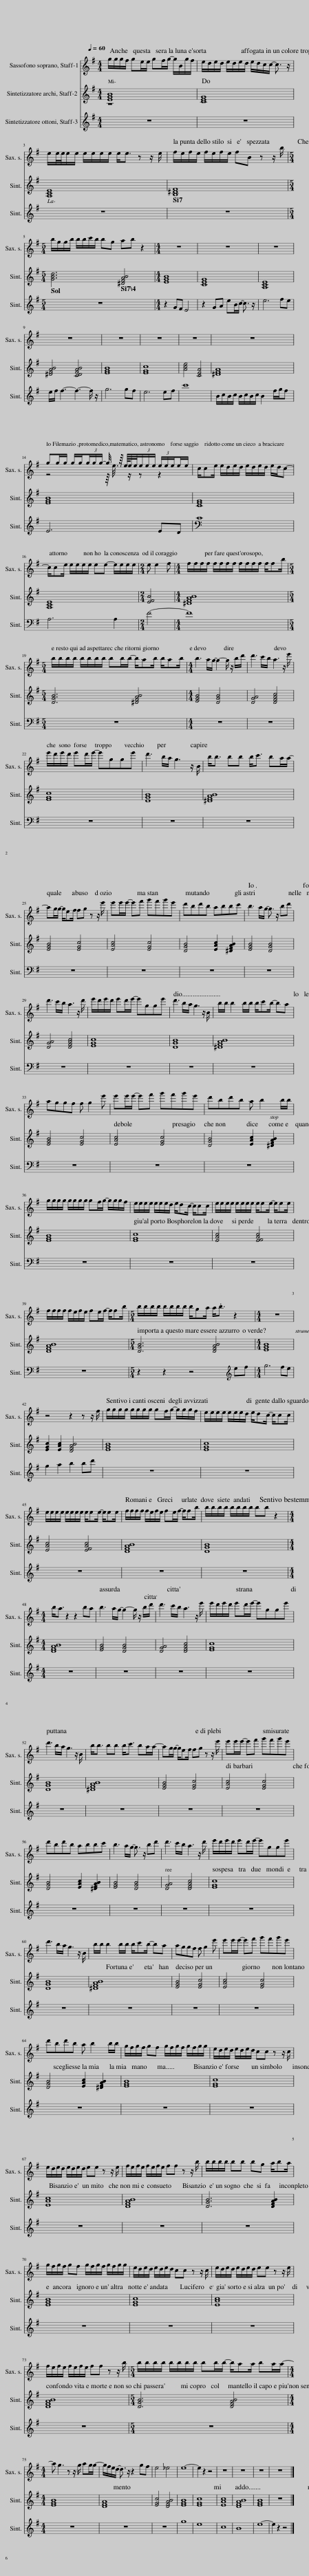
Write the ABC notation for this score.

X:1
%%score ( 1 2 ) ( 3 4 ) 5
L:1/8
Q:1/4=60
M:4/4
I:linebreak $
K:G
V:1 treble transpose=-2
V:2 treble transpose="-2 "
V:3 treble
V:4 treble
V:5 treble
V:1
[K:G] a/a/a/^g/ af/f/ ag/a/- a/^c/a/g/ | f/e/f/e/ f/e/f/e/ f/e/d/d/- d3/2 z/ |$ f/f/4f/4f/f/ f/f/f/f/ f<f z z/ f/ | ^g/f/g/f/ g/f/g/f/ g^c z z/ ^c'/ |$[M:5/4] ^c'/a/a/c'/ c'/c'/d'/c'/ c'a bc' z2 | %5
[M:4/4] z8 | z8 | z8 |$ z8 | z8 | %10
 z8 | z8 | z8 |$ aa/a/ a/a/(3a/a/a/- a/4 z/8 f/8f/4f/4(3f/f/f/ (3f/f/f/f/f/ | d/df/ f/e/f/e/ f/e/f/e/ f/e/d- |$ %15
 d/df/ f/f/f/f/ ff- f/f/f/f/ |[M:2/4] f f2 ^g |[M:4/4] ^g/g/g/g/ g/g/g/g/ g/g/g/g/ g/g^c'/ |$[M:5/4] ^c'/c'/c'/c'/ c'/c'/c'/c'/ c'c'/c'/- c'/bc'/ c'/bc'/ |[M:4/4] ^c'3 b/a/- a2- a/ z/ c'/e'/ |$ %20
 e'3 d'/^c'/ b3 z/ f'/ | f'/e'/f'/e'/ f'e'/f'/- f'aaf' | e'3 ^c'/b/ a3 z/ ^c/ |$ ^c'<c' c'c' c'<d' c'b/b/- | ba/a/- a/f^g/ ga z z/ f'/ | %25
 f'f'/f'/- f'^g' a'g'a'f' |$ e'^c'e'c' bc'c'd' | ^c'3 b/a/- a3/2 z/ c'e' | e'3 d'/^c'/ b3 z/ e'/ |$ f'/e'/f'/e'/ f'e'/f'/- f'aaf' | %30
 e'3 ^c'/b/ a3 z/ ^c/ | ^c'/c'/ c'2 c'/c'/ c'/d'c'/- c'b |$ baa^g g a2 f' | f'f'/f'/- f'^g' a'g'a'f' | e'^c'e'c' b c'2 c'/c'/ |$ %35
 a/a/a/a/ a/a/a/a/ a^g/a/- a/a/a/g/ | f/f/f/f/ f/f/f/e/ f/ed/- d/dd/ |$ f/f/f/f/ f/f/f/f/ f/ff/- f/ff/ | ^g/g/g/g/ g/f/g/f/ gf/g/- g/g^c'/ |$[M:5/4] ^c'/c'/c'/c'/ c'/c'/c'/c'/ c'/ab/ b<.c' z2 | %40
[M:4/4] z8 | z4 z2 z z/ ^g/ |$ a/a/a/a/ a/a/a/a/ a^g/a/- a/a/a/g/ | f/f/f/f/ f/f/f/e/ f/ed/- d/dd/ |$ f/f/f/f/ f/f/f/f/ f/ff/- f/ff/ | %45
 ^g/g/g/g/ g/f/g/f/ gf/g/- g/g^c'/ |$ ^c'/c'/c'/c'/ c'/c'/c'/c'/ c'c' z2 |[M:4/4] ^c'<b z2 z2 c'b | ^c'3 b/a/- a2- a/ z/ c'/e'/ | e'3 d'/^c'/ b3 z/ f'/ |$ %50
 f'/e'/f'/e'/ f'e'/f'/- f'aaf' | e'3 ^c'/b/ a3 z/ ^c/ | ^c'<c' c'c' c'<d' c'b/b/- |$ ba/a/- a/f^g/ ga z z/ f'/ | f'f'/f'/- f'^g' a'g'a'f' | %55
 e'^c'e'c' bc'c'd' |$ ^c'3 b/a/- a3/2 z/ c'e' | e'3 d'/^c'/ b3 z/ e'/ | f'/e'/f'/e'/ f'e'/f'/- f'aaf' | e'3 ^c'/b/ a3 z/ ^c/ |$ %60
 ^c'/c'/ c'2 c'/c'/ c'/d'c'/- c'b | baa^g g a2 f' | f'f'/f'/- f'^g' a'g'a'f' |$ e'^c'e'c' b c'2 c'/c'/ | a/^g/a/g/ ag a/g/a/g/ a/g/a/a/ | %65
 f/e/f/e/ f/e/f/e/ dd z z/ d/ |$ f/e/f/e/ f/e/f/e/ ff z z/ f/ | ^g/f/g/f/ g/f/g/f/ gg z z/ ^c'/ | ^c'/c'/c'/c'/ c'c' c'a b/c'b/ |$ a/^g/a/g/ ag a/g/a/g/ a/g/a/a/ | %70
 f/e/f/e/ f/e/f/e/ dd z z/ d/ | f/e/f/e/ f/e/f/e/ ff z z/ f/ |$ ^g/f/g/f/ g/f/g/f/ gg z z/ ^c'/ |[M:5/4] ^c'/c'/c'/c'/ c'/c'/c'/c'/ c'c'/c'/- c'/bb/ c'b/b/- |$[M:4/4] b a3 z z/ a/ ba/a/- | %75
 a/^g/f/e/- e3/2 z/ z2 ag | f4 =f4 | f8- | f2 z2 z4 | z8 | %80
 z8 | z8 |$ z8 |] %83
V:2
[K:G] x8 | x8 |$ x8 | x8 |$[M:5/4] x10 | %5
[M:4/4] x8 | x8 | x8 |$ x8 | x8 | %10
 x8 | x8 | x8 |$ z4 z/8 .f3/8 z/ z z2 | x8 |$ %15
 x8 |[M:2/4] x4 |[M:4/4] x8 |$[M:5/4] x10 |[M:4/4] x8 |$ %20
 x8 | x8 | x8 |$ x8 | x8 | %25
 x8 |$ x8 | x8 | x8 |$ x8 | %30
 x8 | x8 |$ x8 | x8 | x8 |$ %35
 x8 | x8 |$ x8 | x8 |$[M:5/4] x10 | %40
[M:4/4] x8 | x8 |$ x8 | x8 |$ x8 | %45
 x8 |$ x8 |[M:4/4] x8 | x8 | x8 |$ %50
 x8 | x8 | x8 |$ x8 | x8 | %55
 x8 |$ x8 | x8 | x8 | x8 |$ %60
 x8 | x8 | x8 |$ x8 | x8 | %65
 x8 |$ x8 | x8 | x8 |$ x8 | %70
 x8 | x8 |$ x8 |[M:5/4] x10 |$[M:4/4] x8 | %75
 x8 | x8 | x8 | x8 | x8 | %80
 x8 | x8 |$ x8 |] %83
V:3
 [EG]8 | [CEG]8 |$ [A,CE]8 | [B,^DF]8 |$[M:5/4] [GBd]6 [^DFAB]4 | %5
[M:4/4] [EGB]8 | [CEG]8 | [A,CE]8 |$ [^DFAB]4 [CDFAB]4 | [EGB]8 | %10
 [EGc]8 | [Ace]4 [CEA]4 | [^DFA]8 |$ [EGB]8 | [CEG]8 |$ %15
 [A,CE]8 |[M:2/4] [EFB]4 |[M:4/4] [^DFAB]8 |$[M:5/4] [DGB]6 [^DFAB]4 |[M:4/4] [EGB]4 [DGB]4 |$ %20
 [DGA]4 [DFAc]4 | [EGc]8 | [DGB]8 |$ [^DFAB]8 | [EGB]4 [EGc]4 | %25
 [EAc]4 [EGc]4 |$ [DGB]4 [EAc]2 [^DFAB]2 | [EGB]4 [DGB]4 | [DGA]4 [DFAc]4 |$ [EGc]8 | %30
 [DGB]8 | [^DFAB]8 |$ [EGB]4 [EGc]4 | [EAc]4 [EGc]4 | [DGB]4 [EAc]2 [^DFAB]2 |$ %35
 [EGB]8 | [EGc]8 |$ [EAc]4 [EFAc]4 | [DFAB]8 |$[M:5/4] [DGB]6 [DFAB]4 | %40
[M:4/4] [EGB]8 | [EGc]2 [EAc]2 [DFAB]4 |$ [EGB]8 | [EGc]8 |$ [EAc]4 [EFAc]4 | %45
 [DFAB]8 |$ [DGB]8 |[M:4/4] [DFAB]8 | [EGB]4 [DGB]4 | [DGA]4 [DFAc]4 |$ %50
 [EGc]8 | [DGB]8 | [^DFAB]8 |$ [EGB]4 [EGc]4 | [EAc]4 [EGc]4 | %55
 [DGB]4 [EAc]2 [^DFAB]2 |$ [EGB]4 [DGB]4 | [DGA]4 [DFAc]4 | [EGc]8 | [DGB]8 |$ %60
 [^DFAB]8 | [EGB]4 [EGc]4 | [EAc]4 [EGc]4 |$ [DGB]4 [EAc]2 [^DFAB]2 | [EGB]8 | %65
 [EGc]8 |$ [EAc]8 | [DFAB]8 | [DGB]6 [DFAB]2 |$ [EGB]8 | %70
 [EGc]8 | [EAc]8 |$ [DFAB]8 |[M:5/4] [DGB]6 [DFAB]4 |$[M:4/4] [EGB]8 | %75
 [DFA]8 | [EGc]4 [DFAB]4 | [EGB]8 | [EGc]8 | [EAc]8 | %80
 [DFAB]8 | [EGB]8 |$ z8 |] %83
V:4
 B8 | x8 |$ x8 | x8 |$[M:5/4] x10 | %5
[M:4/4] x8 | x8 | x8 |$ x8 | x8 | %10
 x8 | x8 | x8 |$ x8 | x8 |$ %15
 x8 |[M:2/4] x4 |[M:4/4] x8 |$[M:5/4] x10 |[M:4/4] x8 |$ %20
 x8 | x8 | x8 |$ x8 | x8 | %25
 x8 |$ x8 | x8 | x8 |$ x8 | %30
 x8 | x8 |$ x8 | x8 | x8 |$ %35
 x8 | x8 |$ x8 | x8 |$[M:5/4] x10 | %40
[M:4/4] x8 | x8 |$ x8 | x8 |$ x8 | %45
 x8 |$ x8 |[M:4/4] x8 | x8 | x8 |$ %50
 x8 | x8 | x8 |$ x8 | x8 | %55
 x8 |$ x8 | x8 | x8 | x8 |$ %60
 x8 | x8 | x8 |$ x8 | x8 | %65
 x8 |$ x8 | x8 | x8 |$ x8 | %70
 x8 | x8 |$ x8 |[M:5/4] x10 |$[M:4/4] x8 | %75
 x8 | x8 | x8 | x8 | x8 | %80
 x8 | x8 |$ x8 |] %83
V:5
 z8 | z8 |$ z8 | z8 |$[M:5/4] z10 | %5
[M:4/4] z2 GF E4 | z2 GA eB/c/- c3/2 z/ | e6 fe |$ e/f/ f3- f3- f/ z/ | g6 gf | %10
 e6 ef | c'8 | B/c/B/c/ B/c/B/c/ B2 f/g/f |$ E6 ED | C8 |$ %15
 A,6 A,2 |[M:2/4] F4- |[M:4/4] F8 |$[M:5/4] z10 |[M:4/4] z8 |$ %20
 z8 | z8 | z8 |$ z8 | z8 | %25
 z8 |$ z8 | z8 | z8 |$ z8 | %30
 z8 | z8 |$ z8 | z8 | z8 |$ %35
 z8 | z8 |$ z8 | z8 |$[M:5/4] z2 z2 z4[K:treble] ef | %40
[M:4/4] g6 fe | g2 a2 b2 bd' |$ z8 | z8 |$ z8 | %45
 z8 |$ z8 |[M:4/4] z8 | z8 | z8 |$ %50
 z8 | z8 | z8 |$ z8 | z8 | %55
 z8 |$ z8 | z8 | z8 | z8 |$ %60
 z8 | z8 | z8 |$ z8 | z8 | %65
 z8 |$ z8 | z8 | z8 |$ z8 | %70
 z8 | z8 |$ z8 |[M:5/4] z10 |$[M:4/4] z8 | %75
 z8 | z8 | g8 | e8 | c8 | %80
 B8 | e8- |$ e2 z2 z4 |] %83
